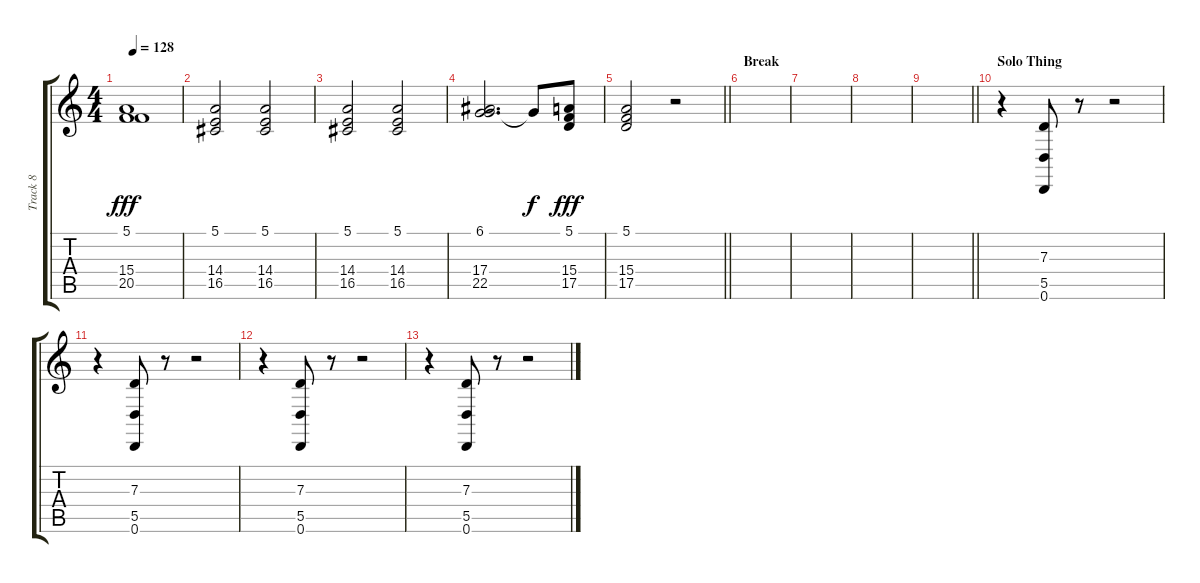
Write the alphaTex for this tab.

\track ("Track 8" "Track 8") {instrument lead6voice}
\staff {score tabs}
\tuning (E4 B3 G3 D3 A2 D2) {hide}
\ts (4 4)
\tempo 128
\clef g2
\ks c
(5.1 15.4 20.5).1{dy fff} |
(5.1 14.4 16.5).2 (5.1 14.4 16.5).2 |
(5.1 14.4 16.5).2 (5.1 14.4 16.5).2 |
(6.1 17.4 22.5).2{d} 17.4{t}.8{dy f} (5.1 15.4 17.5).8{dy fff} |
\barLineRight lightlight
(5.1 15.4 17.5).2 r.2 |
\section ("" "Break")
|
|
|
\barLineRight lightlight
|
\section ("" "Solo Thing")
r.4 (7.3 5.5 0.6).8 r.8 r.2 |
r.4 (7.3 5.5 0.6).8 r.8 r.2 |
r.4 (7.3 5.5 0.6).8 r.8 r.2 |
r.4 (7.3 5.5 0.6).8 r.8 r.2
